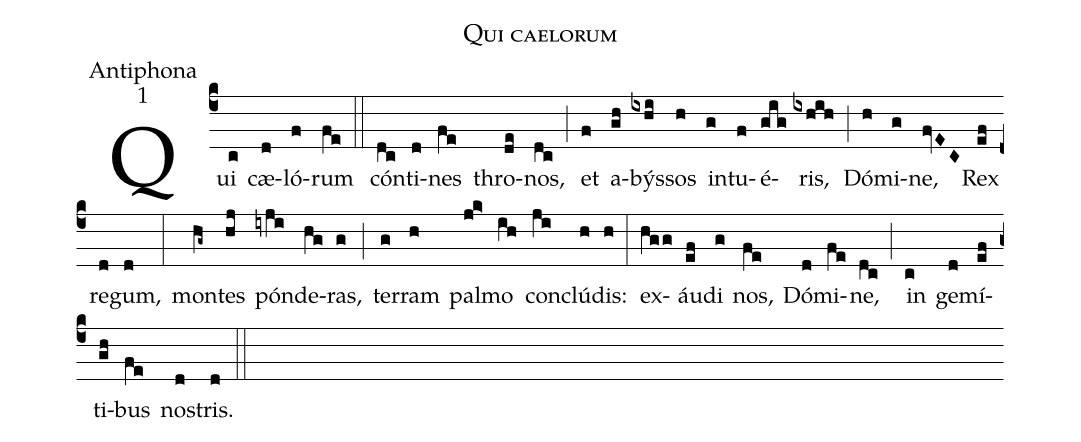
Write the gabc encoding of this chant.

name:Qui caelorum;
office-part:Antiphona;
mode:1;
%%
(c4) Qui(c) cæ(d)ló(f)rum(fe) (::)
cón(dc)ti(d)nes(fe) thro(de)nos,(dc) (;) et(f) a(gh)býs(ixhi)sos(h) in(g)tu(f)é(gig)ris,(ixhih) (;) Dó(h)mi(g)ne,(fvEC) Rex(ef) re(d)gum,(d) (:)
mon(hg~)tes(hj) pón(iyji)de(hg)ras,(g) (;) ter(g)ram(h) pal(jk>)mo(ih) con(ji)clú(h)dis:(h) (:)
ex(hgg)áu(ef)di(g) nos,(fe) Dó(d)mi(fe)ne,(dc) (;) in(c) ge(d)mí(ef)ti(gh)bus(fe) no(d)stris.(d) (::)
